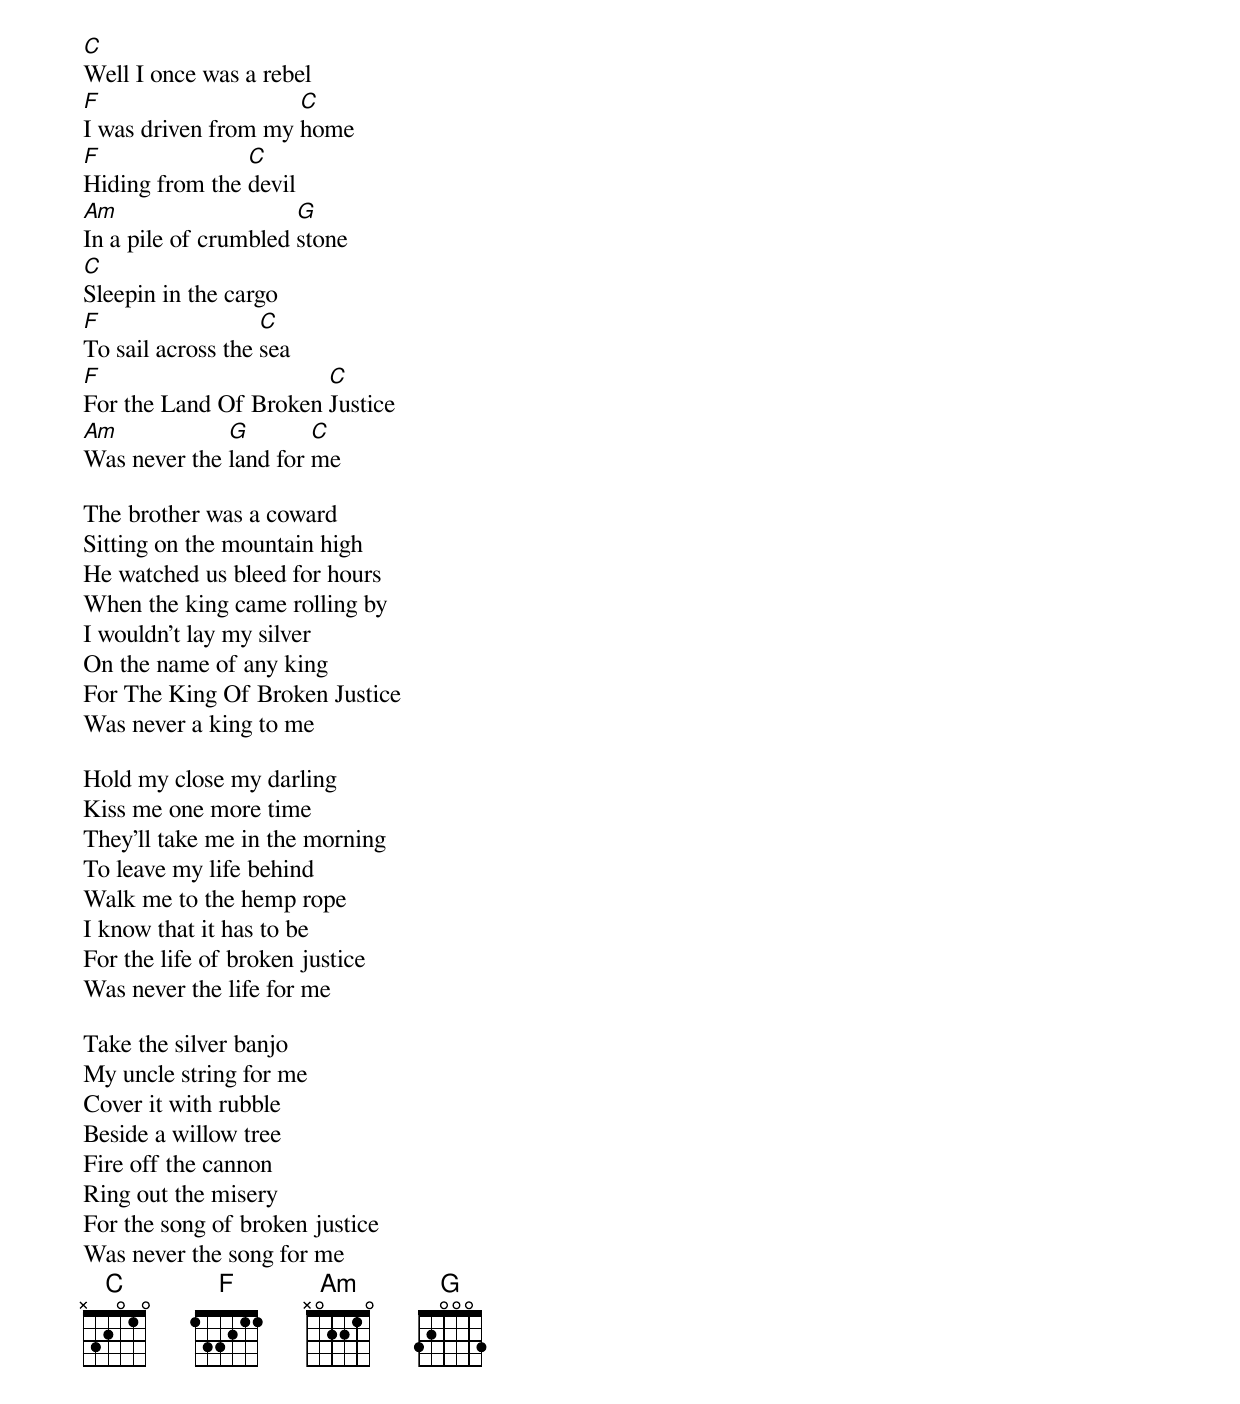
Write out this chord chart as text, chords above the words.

C
Well I once was a rebel
F                    C
I was driven from my home
F               C
Hiding from the devil
Am                    G
In a pile of crumbled stone
C
Sleepin in the cargo
F                  C
To sail across the sea
F                      C
For the Land Of Broken Justice
Am            G        C
Was never the land for me

The brother was a coward
Sitting on the mountain high
He watched us bleed for hours
When the king came rolling by
I wouldn't lay my silver
On the name of any king
For The King Of Broken Justice
Was never a king to me

Hold my close my darling
Kiss me one more time
They'll take me in the morning
To leave my life behind
Walk me to the hemp rope
I know that it has to be
For the life of broken justice
Was never the life for me

Take the silver banjo
My uncle string for me
Cover it with rubble
Beside a willow tree
Fire off the cannon
Ring out the misery
For the song of broken justice
Was never the song for me
